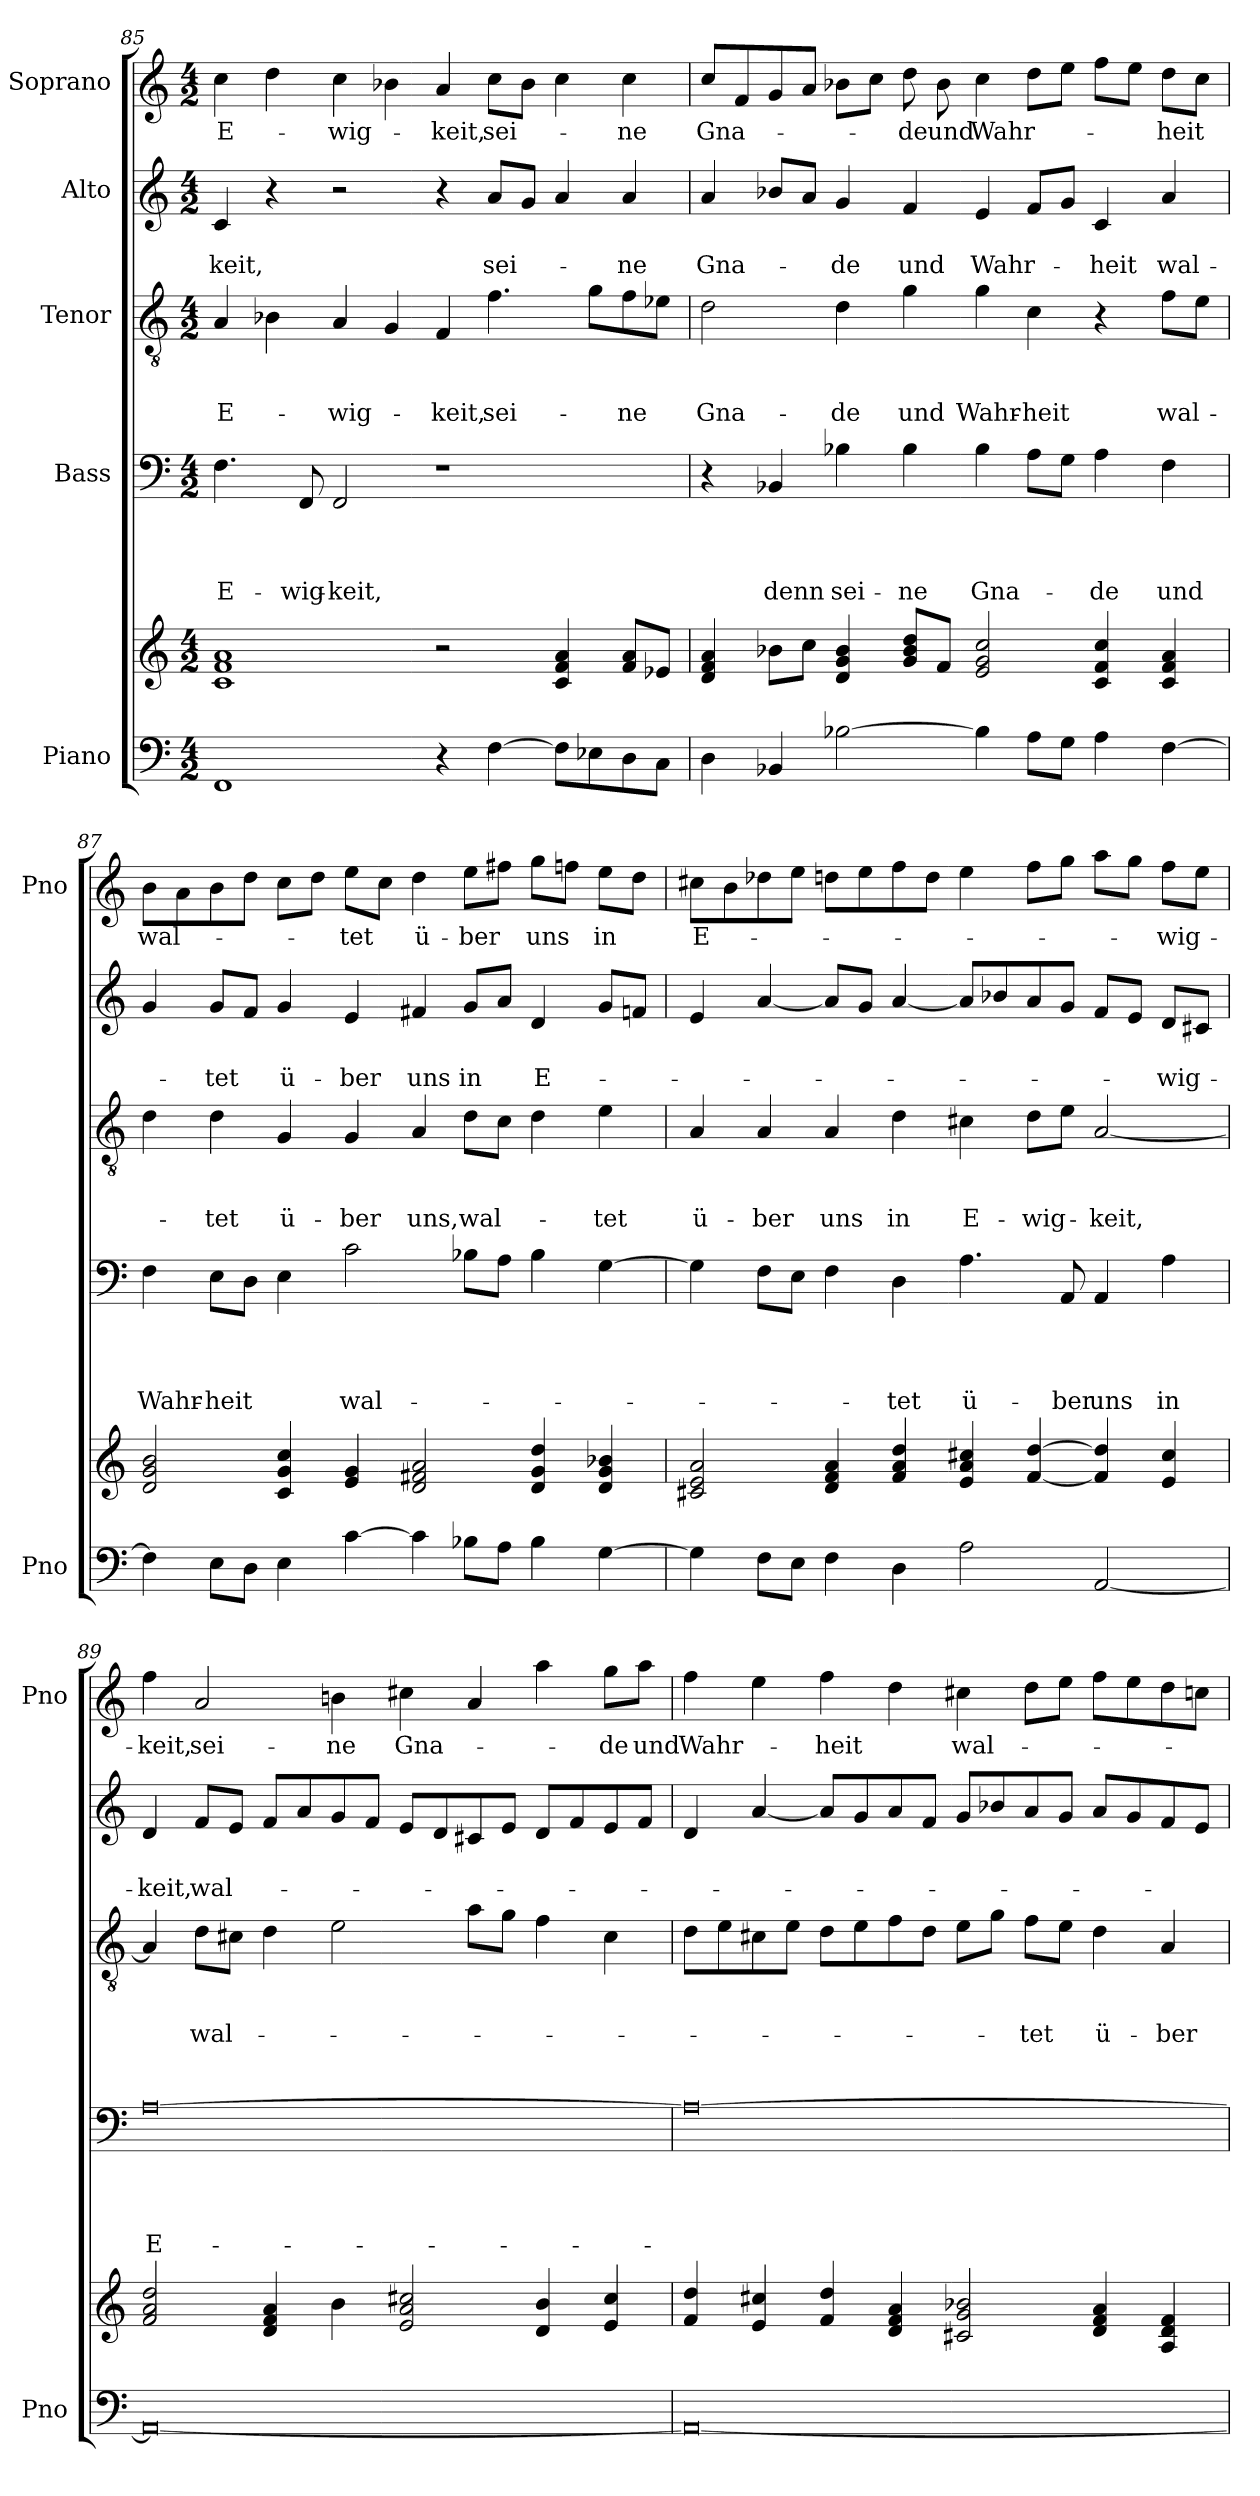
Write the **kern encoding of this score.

**kern	**kern	**kern	**text	**text	**text	**text	**kern	**text	**text	**text	**text	**text	**kern	**text	**text	**kern	**text
*part5	*part5	*part4	*part4	*part4	*part4	*part4	*part3	*part3	*part3	*part3	*part3	*part3	*part2	*part2	*part2	*part1	*part1
*staff6	*staff5	*staff4	*staff4	*staff4	*staff4	*staff4	*staff3	*staff3	*staff3	*staff3	*staff3	*staff3	*staff2	*staff2	*staff2	*staff1	*staff1
*I"Piano	*	*I"Bass	*	*	*	*	*I"Tenor	*	*	*	*	*	*I"Alto	*	*	*I"Soprano	*
*I'Pno	*	*	*	*	*	*	*	*	*	*	*	*	*	*	*	*I'Pno	*
*clefF4	*clefG2	*clefF4	*	*	*	*	*clefGv2	*	*	*	*	*	*clefG2	*	*	*clefG2	*
*k[]	*k[]	*k[]	*	*	*	*	*k[]	*	*	*	*	*	*k[]	*	*	*k[]	*
*C:	*C:	*C:	*	*	*	*	*C:	*	*	*	*	*	*C:	*	*	*C:	*
*M4/2	*M4/2	*M4/2	*	*	*	*	*M4/2	*	*	*	*	*	*M4/2	*	*	*M4/2	*
=85	=85	=85	=85	=85	=85	=85	=85	=85	=85	=85	=85	=85	=85	=85	=85	=85	=85
1FF	1c 1f 1a	4.F\	.	.	.	E-	4A/	.	.	E-	.	.	4c/	.	-keit,	4cc\	E-
.	.	.	.	.	.	.	4B-X\	.	.	.	.	.	4r	.	.	4dd\	.
.	.	8FF/	.	.	.	-wig-	.	.	.	.	.	.	.	.	.	.	.
.	.	2FF/	.	.	.	-keit,	4A/	.	.	-wig-	.	.	2r	.	.	4cc\	-wig-
.	.	.	.	.	.	.	4G/	.	.	.	.	.	.	.	.	4b-X\	.
4r	2r	1r	.	.	.	.	4F/	.	.	-keit,	.	.	4r	.	.	4a/	-keit,
[4F\	.	.	.	.	.	.	4.f\	.	.	sei-	.	.	8a/L	.	sei-	8cc\L	sei-
.	.	.	.	.	.	.	.	.	.	.	.	.	8g/J	.	.	8b-\J	.
8F\L]	4c/ 4f/ 4a/	.	.	.	.	.	.	.	.	.	.	.	4a/	.	.	4cc\	.
8E-\	.	.	.	.	.	.	8g\L	.	.	.	.	.	.	.	.	.	.
8D\	8f/ 8a/L	.	.	.	.	.	8f\	.	.	-ne	.	.	4a/	.	-ne	4cc\	-ne
8C\J	8e-/J	.	.	.	.	.	8e-X\J	.	.	.	.	.	.	.	.	.	.
!!LO:LB:g=z
=86	=86	=86	=86	=86	=86	=86	=86	=86	=86	=86	=86	=86	=86	=86	=86	=86	=86
4D\	4d/ 4f/ 4a/	4r	.	.	.	.	2d\	.	.	Gna-	.	.	4a/	.	Gna-	8cc/L	Gna-
.	.	.	.	.	.	.	.	.	.	.	.	.	.	.	.	8f/	.
4BB-/	8b-\L	4BB-X/	.	.	.	denn	.	.	.	.	.	.	8b-X/L	.	.	8g/	.
.	8cc\J	.	.	.	.	.	.	.	.	.	.	.	8a/J	.	.	8a/J	.
[2B-\	4d/ 4g/ 4b-/	4B-X\	.	.	.	sei-	4d\	.	.	-de	.	.	4g/	.	-de	8b-X\L	.
.	.	.	.	.	.	.	.	.	.	.	.	.	.	.	.	8cc\J	.
.	8g/ 8b-/ 8dd/L	4B-\	.	.	.	-ne	4g\	.	.	und	.	.	4f/	.	und	8dd\	-de
.	8f/J	.	.	.	.	.	.	.	.	.	.	.	.	.	.	8b-\	und
4B-\]	2e/ 2g/ 2cc/	4B-\	.	.	.	Gna-	4g\	.	.	Wahr-	.	.	4e/	.	Wahr-	4cc\	Wahr-
8A\L	.	8A\L	.	.	.	.	4c\	.	.	-heit	.	.	8f/L	.	.	8dd\L	.
8G\J	.	8G\J	.	.	.	.	.	.	.	.	.	.	8g/J	.	.	8ee\J	.
4A\	4c/ 4f/ 4cc/	4A\	.	.	.	-de	4r	.	.	.	.	.	4c/	.	-heit	8ff\L	.
.	.	.	.	.	.	.	.	.	.	.	.	.	.	.	.	8ee\J	.
[4F\	4c/ 4f/ 4a/	4F\	.	.	.	und	8f\L	.	.	wal-	.	.	4a/	.	wal-	8dd\L	-heit
.	.	.	.	.	.	.	8e\J	.	.	.	.	.	.	.	.	8cc\J	.
=87	=87	=87	=87	=87	=87	=87	=87	=87	=87	=87	=87	=87	=87	=87	=87	=87	=87
4F\]	2d/ 2g/ 2b/	4F\	.	.	.	Wahr-	4d\	.	.	.	.	.	4g/	.	.	8b\L	wal-
.	.	.	.	.	.	.	.	.	.	.	.	.	.	.	.	8a\	.
8E\L	.	8E\L	.	.	.	-heit	4d\	.	.	-tet	.	.	8g/L	.	-tet	8b\	.
8D\J	.	8D\J	.	.	.	.	.	.	.	.	.	.	8f/J	.	.	8dd\J	.
4E\	4c/ 4g/ 4cc/	4E\	.	.	.	.	4G/	.	.	ü-	.	.	4g/	.	ü-	8cc\L	.
.	.	.	.	.	.	.	.	.	.	.	.	.	.	.	.	8dd\J	.
[4c\	4e/ 4g/	2c\	.	.	.	wal-	4G/	.	.	-ber	.	.	4e/	.	-ber	8ee\L	-tet
.	.	.	.	.	.	.	.	.	.	.	.	.	.	.	.	8cc\J	.
4c\]	2d/ 2f#/ 2a/	.	.	.	.	.	4A/	.	.	uns,	.	.	4f#X/	.	uns	4dd\	ü-
8B-\L	.	8B-X\L	.	.	.	.	8d\L	.	.	wal-	.	.	8g/L	.	in	8ee\L	-ber
8A\J	.	8A\J	.	.	.	.	8c\J	.	.	.	.	.	8a/J	.	.	8ff#X\J	.
4B-\	4d/ 4g/ 4dd/	4B-\	.	.	.	.	4d\	.	.	.	.	.	4d/	.	E-	8gg\L	uns
.	.	.	.	.	.	.	.	.	.	.	.	.	.	.	.	8ffn\J	.
[4G\	4d/ 4g/ 4b-/	[4G\	.	.	.	.	4e\	.	.	-tet	.	.	8g/L	.	.	8ee\L	in
.	.	.	.	.	.	.	.	.	.	.	.	.	8fn/J	.	.	8dd\J	.
=88	=88	=88	=88	=88	=88	=88	=88	=88	=88	=88	=88	=88	=88	=88	=88	=88	=88
4G\]	2c#/ 2e/ 2a/	4G\]	.	.	.	.	4A/	.	.	ü-	.	.	4e/	.	.	8cc#X\L	E-
.	.	.	.	.	.	.	.	.	.	.	.	.	.	.	.	8b\	.
8F\L	.	8F\L	.	.	.	.	4A/	.	.	-ber	.	.	[4a/	.	.	8dd-\	.
8E\J	.	8E\J	.	.	.	.	.	.	.	.	.	.	.	.	.	8ee\J	.
4F\	4d/ 4f/ 4a/	4F\	.	.	.	.	4A/	.	.	uns	.	.	8a/L]	.	.	8ddn\L	.
.	.	.	.	.	.	.	.	.	.	.	.	.	8g/J	.	.	8ee\	.
4D\	4f/ 4a/ 4dd/	4D\	.	.	.	-tet	4d\	.	.	in	.	.	[4a/	.	.	8ff\	.
.	.	.	.	.	.	.	.	.	.	.	.	.	.	.	.	8dd\J	.
2A\	4e/ 4a/ 4cc#/	4.A\	.	.	.	ü-	4c#X\	.	.	E-	.	.	8a/L]	.	.	4ee\	.
.	.	.	.	.	.	.	.	.	.	.	.	.	8b-X/	.	.	.	.
.	[4f/ [4dd/	.	.	.	.	.	8d\L	.	.	-wig-	.	.	8a/	.	.	8ff\L	.
.	.	8AA/	.	.	.	-ber	8e\J	.	.	.	.	.	8g/J	.	.	8gg\J	.
[2AA/	4f/] 4dd/]	4AA/	.	.	.	uns	[2A/	.	.	-keit,	.	.	8f/L	.	.	8aa\L	.
.	.	.	.	.	.	.	.	.	.	.	.	.	8e/J	.	.	8gg\J	.
.	4e/ 4cc#/	4A\	.	.	.	in	.	.	.	.	.	.	8d/L	.	-wig-	8ff\L	-wig-
.	.	.	.	.	.	.	.	.	.	.	.	.	8c#X/J	.	.	8ee\J	.
!!LO:PB:g=z
=89	=89	=89	=89	=89	=89	=89	=89	=89	=89	=89	=89	=89	=89	=89	=89	=89	=89
0AA_	2f/ 2a/ 2dd/	[0A	.	.	.	E-	4A/]	.	.	.	.	­	4d/	.	-keit,	4ff\	-keit,
.	.	.	.	.	.	.	8d\L	.	.	wal-	.	.	8f/L	.	wal-	2a/	sei-
.	.	.	.	.	.	.	8c#X\J	.	.	.	.	.	8e/J	.	.	.	.
.	4d/ 4f/ 4a/	.	.	.	.	.	4d\	.	.	.	.	.	8f/L	.	.	.	.
.	.	.	.	.	.	.	.	.	.	.	.	.	8a/	.	.	.	.
.	4b\	.	.	.	.	.	2e\	.	.	.	.	.	8g/	.	.	4bn\	-ne
.	.	.	.	.	.	.	.	.	.	.	.	.	8f/J	.	.	.	.
.	2e/ 2a/ 2cc#/	.	.	.	.	.	.	.	.	.	.	.	8e/L	.	.	4cc#X\	Gna-
.	.	.	.	.	.	.	.	.	.	.	.	.	8d/	.	.	.	.
.	.	.	.	.	.	.	8a\L	.	.	.	.	.	8c#X/	.	.	4a/	.
.	.	.	.	.	.	.	8g\J	.	.	.	.	.	8e/J	.	.	.	.
.	4d/ 4b/	.	.	.	.	.	4f\	.	.	.	.	.	8d/L	.	.	4aa\	.
.	.	.	.	.	.	.	.	.	.	.	.	.	8f/	.	.	.	.
.	4e/ 4cc#/	.	.	.	.	.	4c#\	.	.	.	.	.	8e/	.	.	8gg\L	-de
.	.	.	.	.	.	.	.	.	.	.	.	.	8f/J	.	.	8aa\J	und
=90	=90	=90	=90	=90	=90	=90	=90	=90	=90	=90	=90	=90	=90	=90	=90	=90	=90
0AA_	4f/ 4dd/	0A_	.	.	.	.	8d\L	.	.	.	.	.	4d/	.	.	4ff\	Wahr-
.	.	.	.	.	.	.	8e\	.	.	.	.	.	.	.	.	.	.
.	4e/ 4cc#/	.	.	.	.	.	8c#X\	.	.	.	.	.	[4a/	.	.	4ee\	.
.	.	.	.	.	.	.	8e\J	.	.	.	.	.	.	.	.	.	.
.	4f/ 4dd/	.	.	.	.	.	8d\L	.	.	.	.	.	8a/L]	.	.	4ff\	-heit
.	.	.	.	.	.	.	8e\	.	.	.	.	.	8g/	.	.	.	.
.	4d/ 4f/ 4a/	.	.	.	.	.	8f\	.	.	.	.	.	8a/	.	.	4dd\	.
.	.	.	.	.	.	.	8d\J	.	.	.	.	.	8f/J	.	.	.	.
.	2c#/ 2g/ 2b-/	.	.	.	.	.	8e\L	.	.	.	.	.	8g/L	.	.	4cc#X\	wal-
.	.	.	.	.	.	.	8g\J	.	.	.	.	.	8b-X/	.	.	.	.
.	.	.	.	.	.	.	8f\L	.	.	-tet	.	.	8a/	.	.	8dd\L	.
.	.	.	.	.	.	.	8e\J	.	.	.	.	.	8g/J	.	.	8ee\J	.
.	4d/ 4f/ 4a/	.	.	.	.	.	4d\	.	.	ü-	.	.	8a/L	.	.	8ff\L	.
.	.	.	.	.	.	.	.	.	.	.	.	.	8g/	.	.	8ee\	.
.	4A/ 4d/ 4f/	.	.	.	.	.	4A/	.	.	-ber	.	.	8f/	.	.	8dd\	.
.	.	.	.	.	.	.	.	.	.	.	.	.	8e/J	.	.	8ccn\J	.
=	=	=	=	=	=	=	=	=	=	=	=	=	=	=	=	=	=
*-	*-	*-	*-	*-	*-	*-	*-	*-	*-	*-	*-	*-	*-	*-	*-	*-	*-
